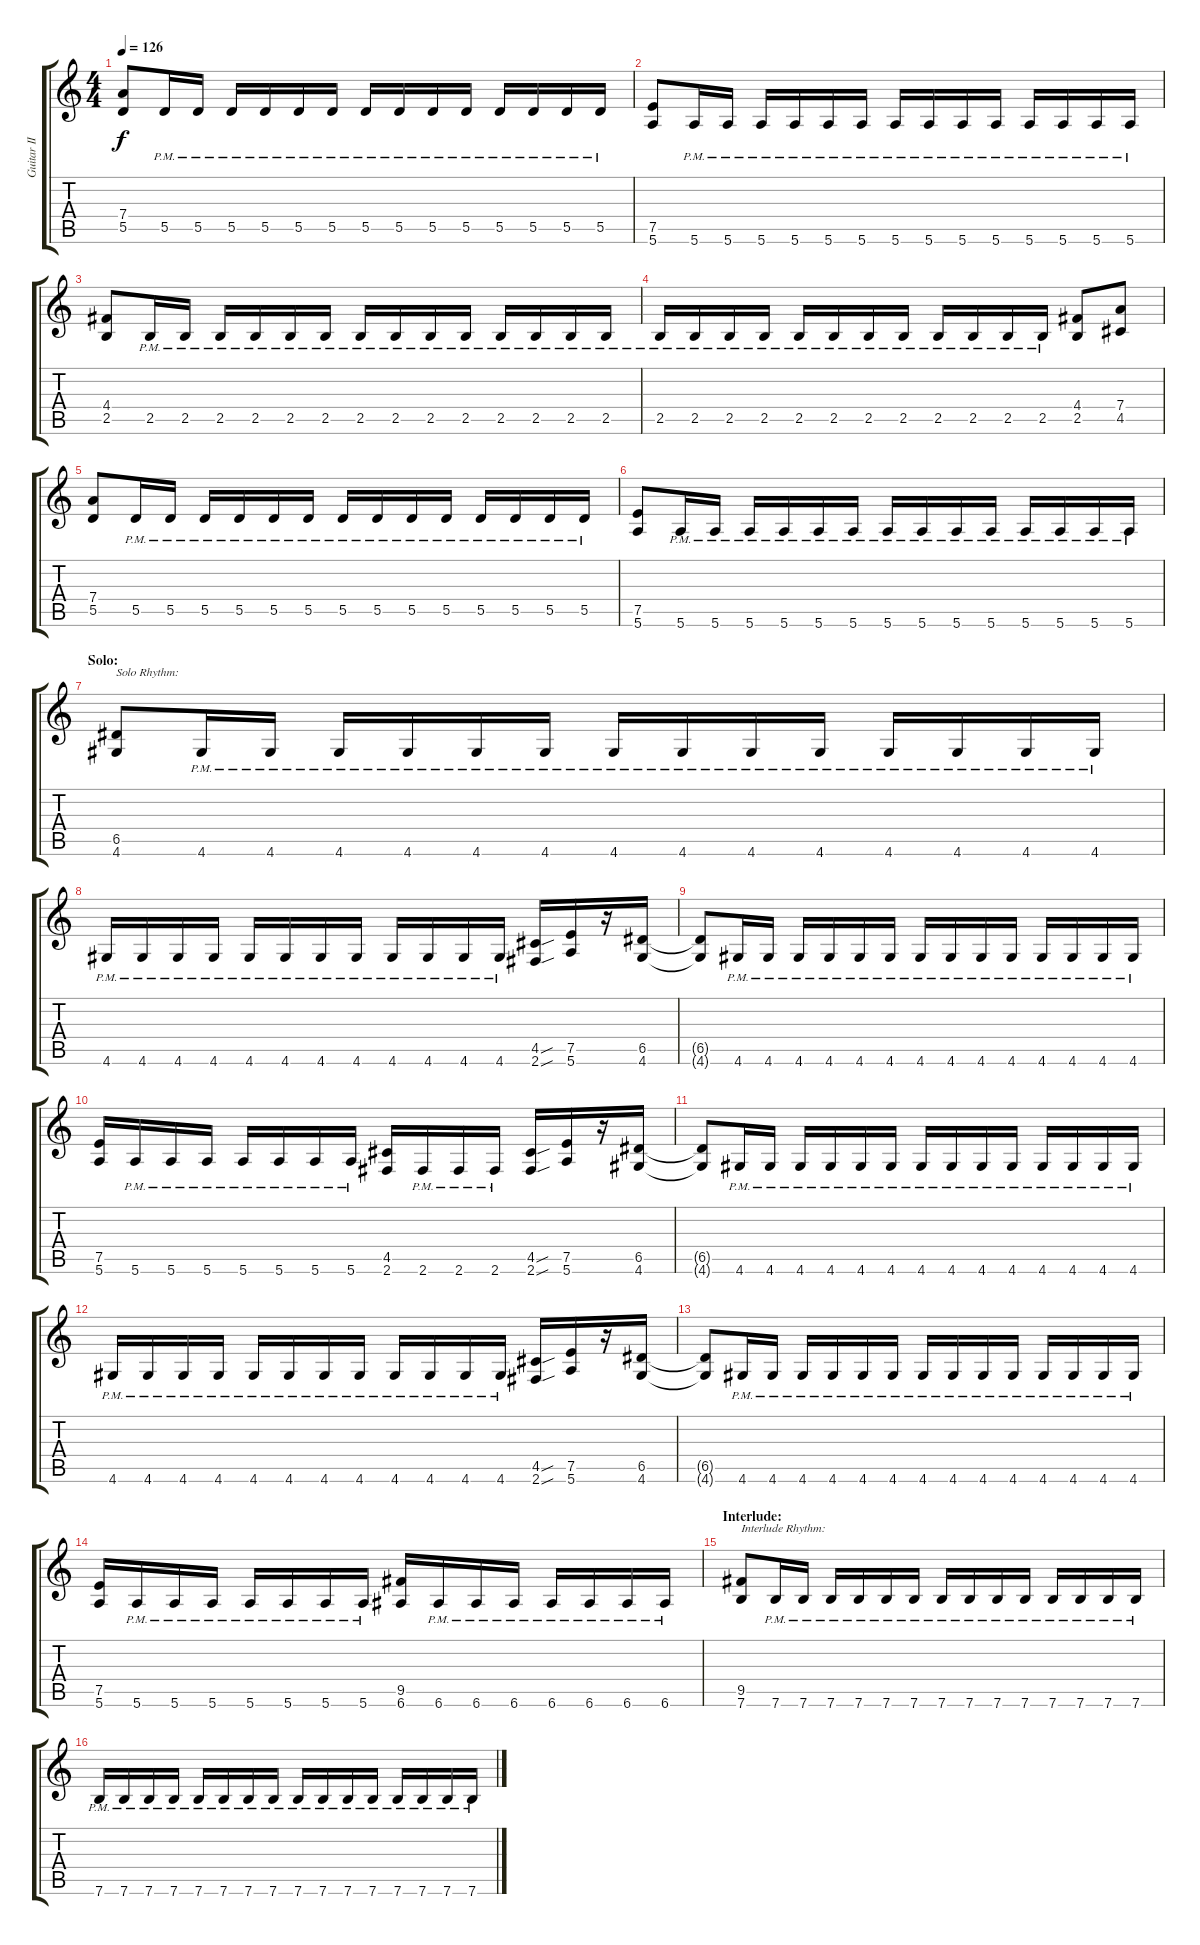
\track ("Guitar II" "Guitar II") {instrument distortionguitar}
\staff {score tabs}
\tuning (E4 B3 G3 D3 A2 E2) {hide}
\ts (4 4)
\tempo 126
\clef g2
\ks c
(7.4 5.5).8{dy f} 5.5{pm}.16 5.5{pm}.16 5.5{pm}.16 5.5{pm}.16 5.5{pm}.16 5.5{pm}.16 5.5{pm}.16 5.5{pm}.16 5.5{pm}.16 5.5{pm}.16 5.5{pm}.16 5.5{pm}.16 5.5{pm}.16 5.5{pm}.16 |
(7.5 5.6).8 5.6{pm}.16 5.6{pm}.16 5.6{pm}.16 5.6{pm}.16 5.6{pm}.16 5.6{pm}.16 5.6{pm}.16 5.6{pm}.16 5.6{pm}.16 5.6{pm}.16 5.6{pm}.16 5.6{pm}.16 5.6{pm}.16 5.6{pm}.16 |
(4.4 2.5).8 2.5{pm}.16 2.5{pm}.16 2.5{pm}.16 2.5{pm}.16 2.5{pm}.16 2.5{pm}.16 2.5{pm}.16 2.5{pm}.16 2.5{pm}.16 2.5{pm}.16 2.5{pm}.16 2.5{pm}.16 2.5{pm}.16 2.5{pm}.16 |
2.5{pm}.16 2.5{pm}.16 2.5{pm}.16 2.5{pm}.16 2.5{pm}.16 2.5{pm}.16 2.5{pm}.16 2.5{pm}.16 2.5{pm}.16 2.5{pm}.16 2.5{pm}.16 2.5{pm}.16 (4.4 2.5).8 (7.4 4.5).8 |
(7.4 5.5).8 5.5{pm}.16 5.5{pm}.16 5.5{pm}.16 5.5{pm}.16 5.5{pm}.16 5.5{pm}.16 5.5{pm}.16 5.5{pm}.16 5.5{pm}.16 5.5{pm}.16 5.5{pm}.16 5.5{pm}.16 5.5{pm}.16 5.5{pm}.16 |
(7.5 5.6).8 5.6{pm}.16 5.6{pm}.16 5.6{pm}.16 5.6{pm}.16 5.6{pm}.16 5.6{pm}.16 5.6{pm}.16 5.6{pm}.16 5.6{pm}.16 5.6{pm}.16 5.6{pm}.16 5.6{pm}.16 5.6{pm}.16 5.6{pm}.16 |
\section ("" "Solo:")
(6.5 4.6).8{txt "Solo Rhythm:"} 4.6{pm}.16 4.6{pm}.16 4.6{pm}.16 4.6{pm}.16 4.6{pm}.16 4.6{pm}.16 4.6{pm}.16 4.6{pm}.16 4.6{pm}.16 4.6{pm}.16 4.6{pm}.16 4.6{pm}.16 4.6{pm}.16 4.6{pm}.16 |
4.6{pm}.16 4.6{pm}.16 4.6{pm}.16 4.6{pm}.16 4.6{pm}.16 4.6{pm}.16 4.6{pm}.16 4.6{pm}.16 4.6{pm}.16 4.6{pm}.16 4.6{pm}.16 4.6{pm}.16 (4.5{sou} 2.6{sou}).16 (7.5 5.6).16 r.16 (6.5 4.6).16 |
(6.5{t} 4.6{t}).8 4.6{pm}.16 4.6{pm}.16 4.6{pm}.16 4.6{pm}.16 4.6{pm}.16 4.6{pm}.16 4.6{pm}.16 4.6{pm}.16 4.6{pm}.16 4.6{pm}.16 4.6{pm}.16 4.6{pm}.16 4.6{pm}.16 4.6{pm}.16 |
(7.5 5.6).16 5.6{pm}.16 5.6{pm}.16 5.6{pm}.16 5.6{pm}.16 5.6{pm}.16 5.6{pm}.16 5.6{pm}.16 (4.5 2.6).16 2.6{pm}.16 2.6{pm}.16 2.6{pm}.16 (4.5{sou} 2.6{sou}).16 (7.5 5.6).16 r.16 (6.5 4.6).16 |
(6.5{t} 4.6{t}).8 4.6{pm}.16 4.6{pm}.16 4.6{pm}.16 4.6{pm}.16 4.6{pm}.16 4.6{pm}.16 4.6{pm}.16 4.6{pm}.16 4.6{pm}.16 4.6{pm}.16 4.6{pm}.16 4.6{pm}.16 4.6{pm}.16 4.6{pm}.16 |
4.6{pm}.16 4.6{pm}.16 4.6{pm}.16 4.6{pm}.16 4.6{pm}.16 4.6{pm}.16 4.6{pm}.16 4.6{pm}.16 4.6{pm}.16 4.6{pm}.16 4.6{pm}.16 4.6{pm}.16 (4.5{sou} 2.6{sou}).16 (7.5 5.6).16 r.16 (6.5 4.6).16 |
(6.5{t} 4.6{t}).8 4.6{pm}.16 4.6{pm}.16 4.6{pm}.16 4.6{pm}.16 4.6{pm}.16 4.6{pm}.16 4.6{pm}.16 4.6{pm}.16 4.6{pm}.16 4.6{pm}.16 4.6{pm}.16 4.6{pm}.16 4.6{pm}.16 4.6{pm}.16 |
(7.5 5.6).16 5.6{pm}.16 5.6{pm}.16 5.6{pm}.16 5.6{pm}.16 5.6{pm}.16 5.6{pm}.16 5.6{pm}.16 (9.5 6.6).16 6.6{pm}.16 6.6{pm}.16 6.6{pm}.16 6.6{pm}.16 6.6{pm}.16 6.6{pm}.16 6.6{pm}.16 |
\section ("" "Interlude:")
(9.5 7.6).8{txt "Interlude Rhythm:"} 7.6{pm}.16 7.6{pm}.16 7.6{pm}.16 7.6{pm}.16 7.6{pm}.16 7.6{pm}.16 7.6{pm}.16 7.6{pm}.16 7.6{pm}.16 7.6{pm}.16 7.6{pm}.16 7.6{pm}.16 7.6{pm}.16 7.6{pm}.16 |
7.6{pm}.16 7.6{pm}.16 7.6{pm}.16 7.6{pm}.16 7.6{pm}.16 7.6{pm}.16 7.6{pm}.16 7.6{pm}.16 7.6{pm}.16 7.6{pm}.16 7.6{pm}.16 7.6{pm}.16 7.6{pm}.16 7.6{pm}.16 7.6{pm}.16 7.6{pm}.16
